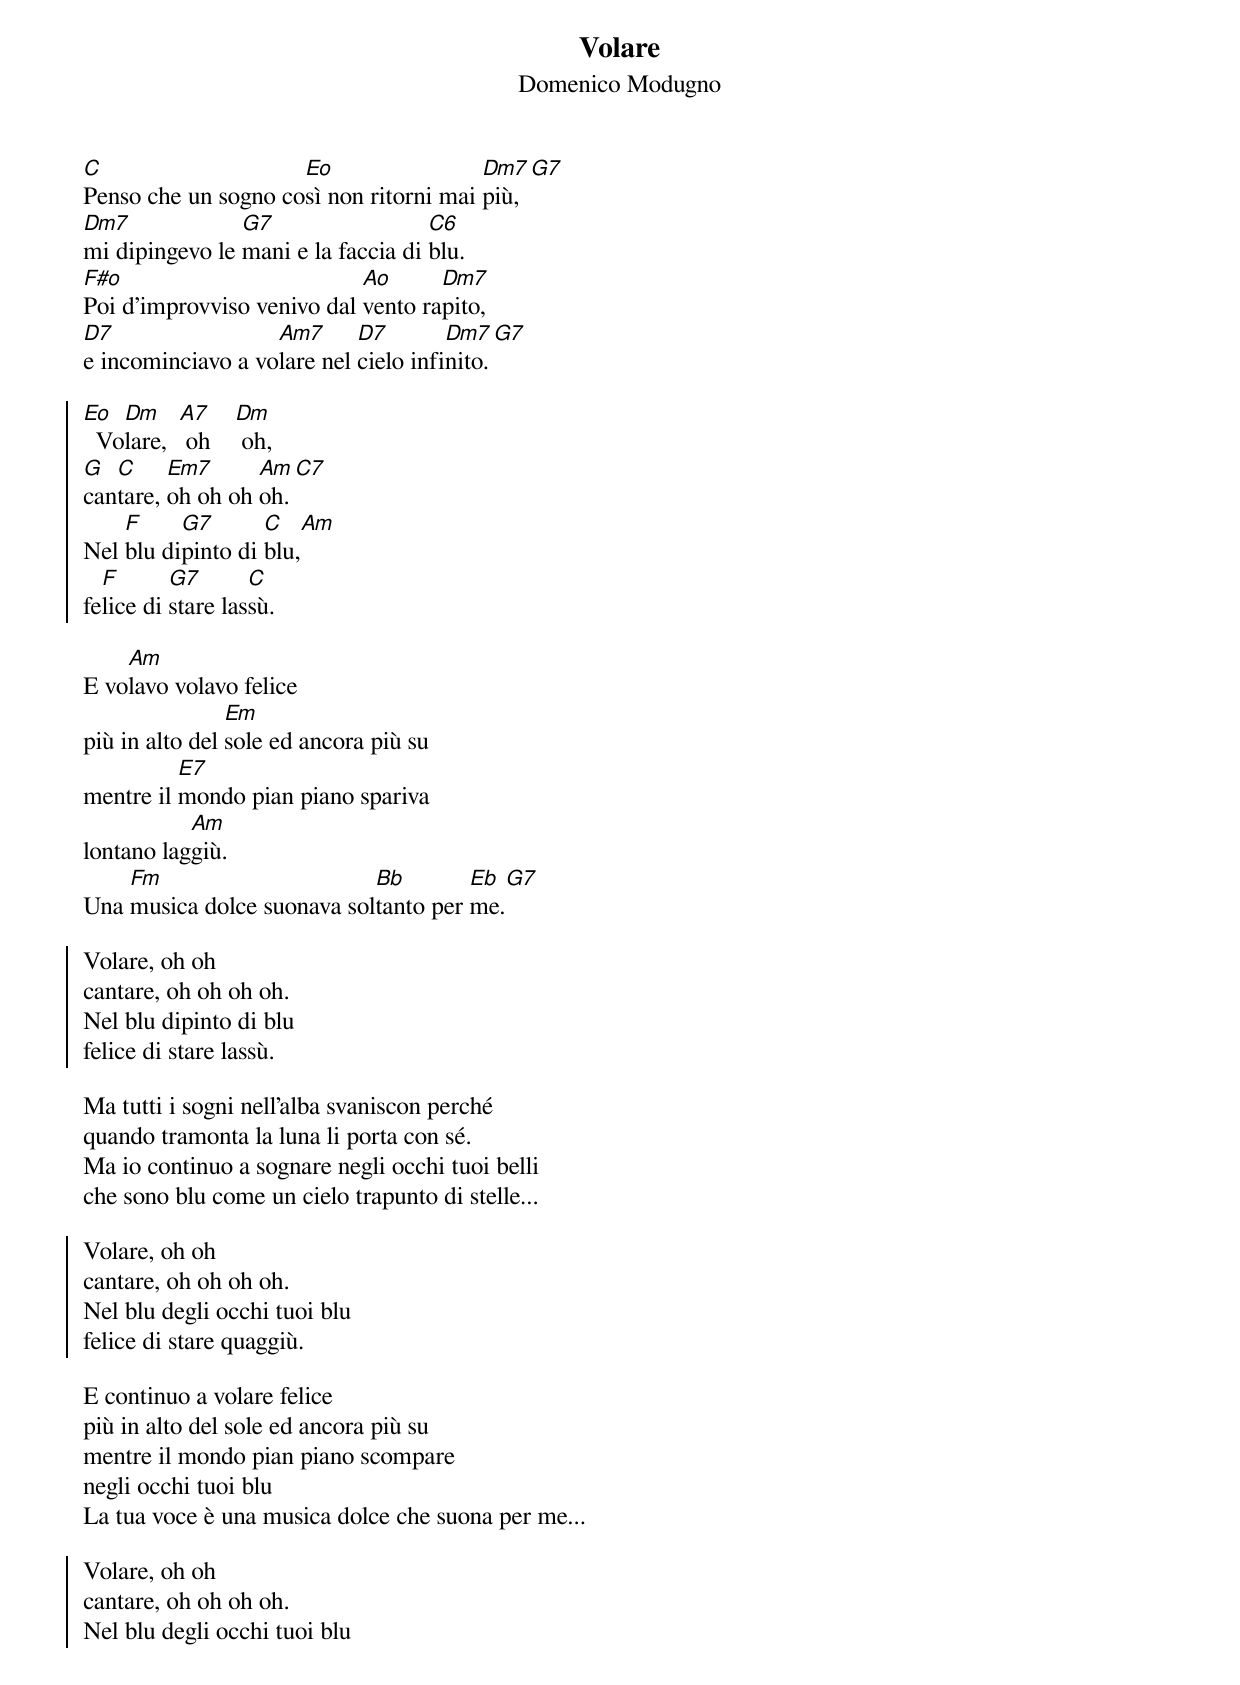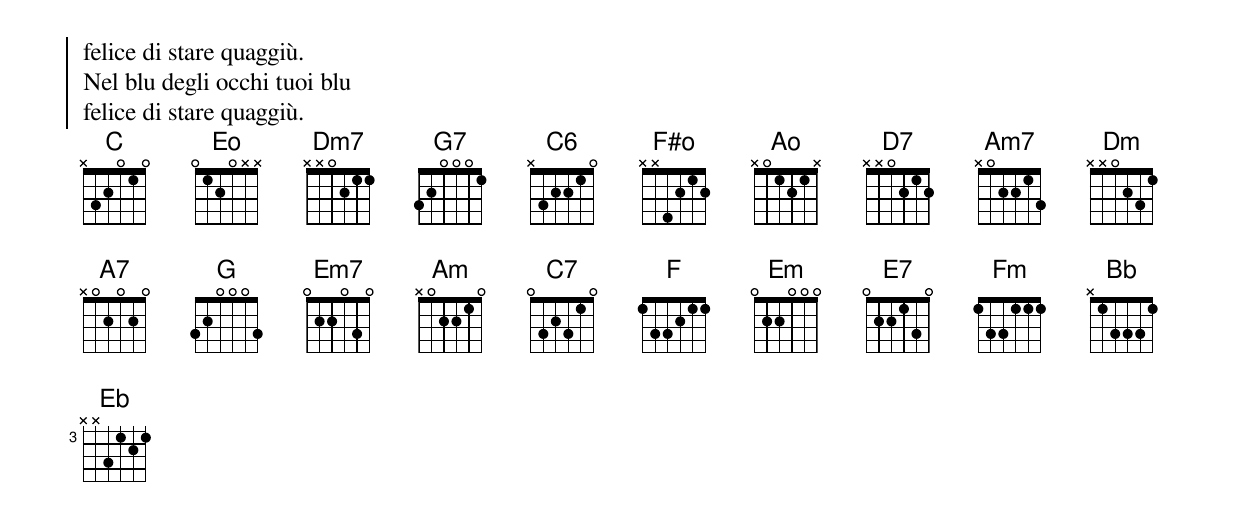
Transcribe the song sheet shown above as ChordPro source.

{title: Volare}
{subtitle: Domenico Modugno}

[C]Penso che un sogno co[Eo]sì non ritorni mai [Dm7]più,[G7]
[Dm7]mi dipingevo le [G7]mani e la faccia di [C6]blu.
[F#o]Poi d'improvviso venivo dal [Ao]vento ra[Dm7]pito,
[D7]e incominciavo a vo[Am7]lare nel [D7]cielo infi[Dm7]nito.[G7]

{soc}
[Eo]  Vo[Dm]lare,  [A7] oh    [Dm] oh,
[G]can[C]tare, [Em7]oh oh oh [Am]oh.[C7]
Nel [F]blu di[G7]pinto di [C]blu,[Am]
fe[F]lice di [G7]stare las[C]sù.
{eoc}

E vo[Am]lavo volavo felice
più in alto del [Em]sole ed ancora più su
mentre il [E7]mondo pian piano spariva
lontano lag[Am]giù.
Una [Fm]musica dolce suonava sol[Bb]tanto per [Eb]me.[G7]

{soc}
Volare, oh oh
cantare, oh oh oh oh.
Nel blu dipinto di blu
felice di stare lassù.
{eoc}

Ma tutti i sogni nell'alba svaniscon perché
quando tramonta la luna li porta con sé.
Ma io continuo a sognare negli occhi tuoi belli
che sono blu come un cielo trapunto di stelle...

{soc}
Volare, oh oh
cantare, oh oh oh oh.
Nel blu degli occhi tuoi blu
felice di stare quaggiù.
{eoc}

E continuo a volare felice
più in alto del sole ed ancora più su
mentre il mondo pian piano scompare
negli occhi tuoi blu
La tua voce è una musica dolce che suona per me...

{soc}
Volare, oh oh
cantare, oh oh oh oh.
Nel blu degli occhi tuoi blu
felice di stare quaggiù.
Nel blu degli occhi tuoi blu
felice di stare quaggiù.
{eoc}
